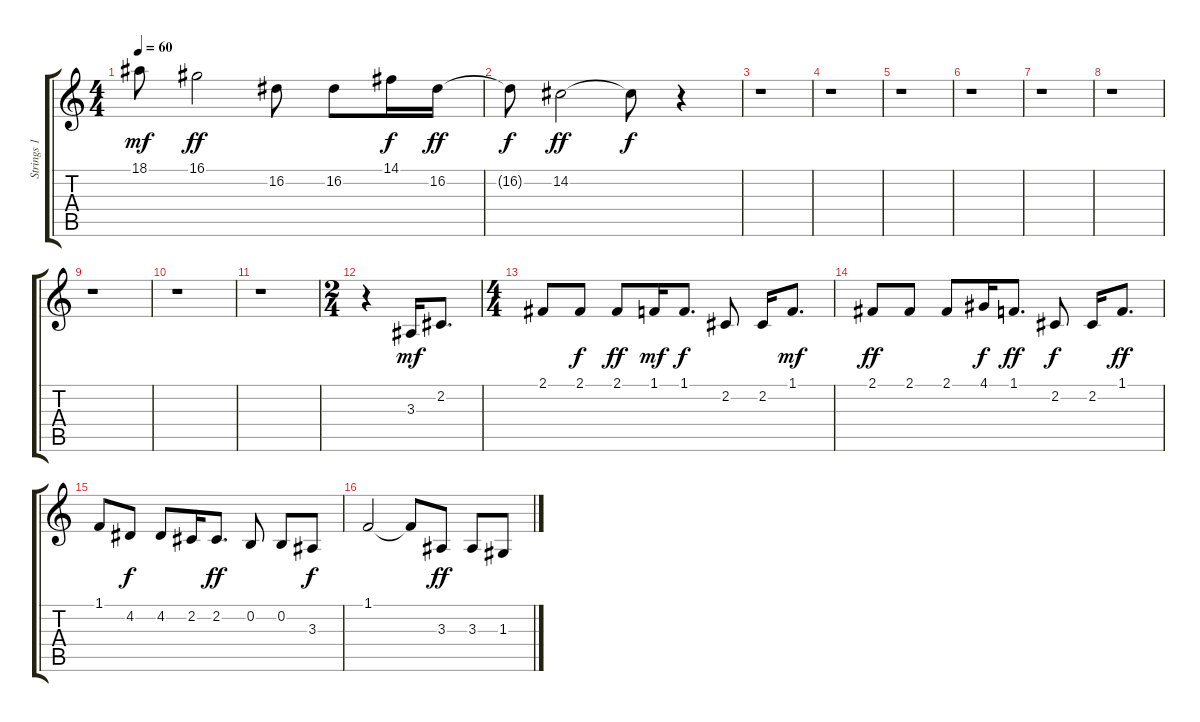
\track ("Strings 1" "Strings 1") {instrument stringensemble1}
\staff {score tabs}
\tuning (E4 B3 G3 D3 A2 E2) {hide}
\ts (4 4)
\tempo 60
\clef g2
\ks c
18.1.8{dy mf} 16.1.2{dy ff} 16.2.8 16.2.8 14.1.16{dy f} 16.2.16{dy ff} |
16.2{t}.8{dy f} 14.2.2{dy ff} 14.2{t}.8{dy f} r.4 |
r.1 |
r.1 |
r.1 |
r.1 |
r.1 |
r.1 |
r.1 |
r.1 |
r.1 |
\ts (2 4)
r.4 3.3.16{dy mf} 2.2.8{d} |
\ts (4 4)
2.1.8 2.1.8{dy f} 2.1.8{dy ff} 1.1.16{dy mf} 1.1.8{d dy f} 2.2.8 2.2.16 1.1.8{d dy mf} |
2.1.8{dy ff} 2.1.8 2.1.8 4.1.16{dy f} 1.1.8{d dy ff} 2.2.8{dy f} 2.2.16 1.1.8{d dy ff} |
1.1.8 4.2.8{dy f} 4.2.8 2.2.16 2.2.8{d dy ff} 0.2.8 0.2.8 3.3.8{dy f} |
1.1.2 1.1{t}.8 3.3.8{dy ff} 3.3.8 1.3.8
